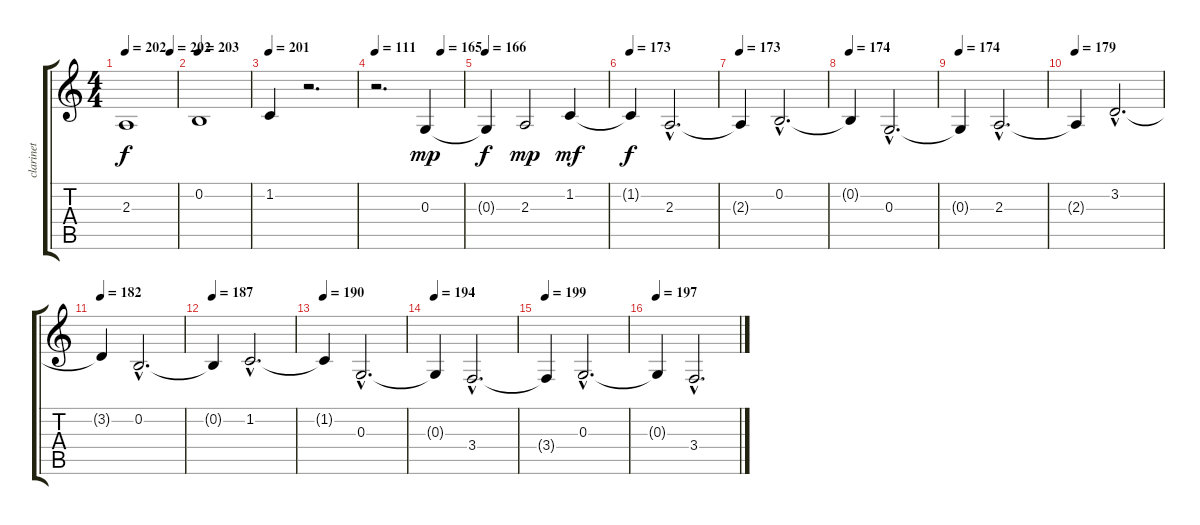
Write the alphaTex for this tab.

\track ("clarinet" "clarinet") {instrument clarinet}
\staff {score tabs}
\tuning (E4 B3 G3 D3 A2 E2) {hide}
\ts (4 4)
\tempo 202
\tempo (202 0.875)
\clef g2
\ks c
2.3.1{dy f} |
\tempo 203
0.2.1 |
\tempo 201
1.2.4 r.2{d} |
\tempo 111
\tempo (165 0.75)
r.2{d} 0.3.4{dy mp} |
\tempo 166
0.3{t}.4{dy f} 2.3.2{dy mp} 1.2.4{dy mf} |
\tempo 173
1.2{t}.4{dy f} 2.3{hac}.2{d} |
\tempo 173
2.3{t}.4 0.2{hac}.2{d} |
\tempo 174
0.2{t}.4 0.3{hac}.2{d} |
\tempo 174
0.3{t}.4 2.3{hac}.2{d} |
\tempo 179
2.3{t}.4 3.2{hac}.2{d} |
\tempo 182
3.2{t}.4 0.2{hac}.2{d} |
\tempo 187
0.2{t}.4 1.2{hac}.2{d} |
\tempo 190
1.2{t}.4 0.3{hac}.2{d} |
\tempo 194
0.3{t}.4 3.4{hac}.2{d} |
\tempo 199
3.4{t}.4 0.3{hac}.2{d} |
\tempo 197
0.3{t}.4 3.4{hac}.2{d}
